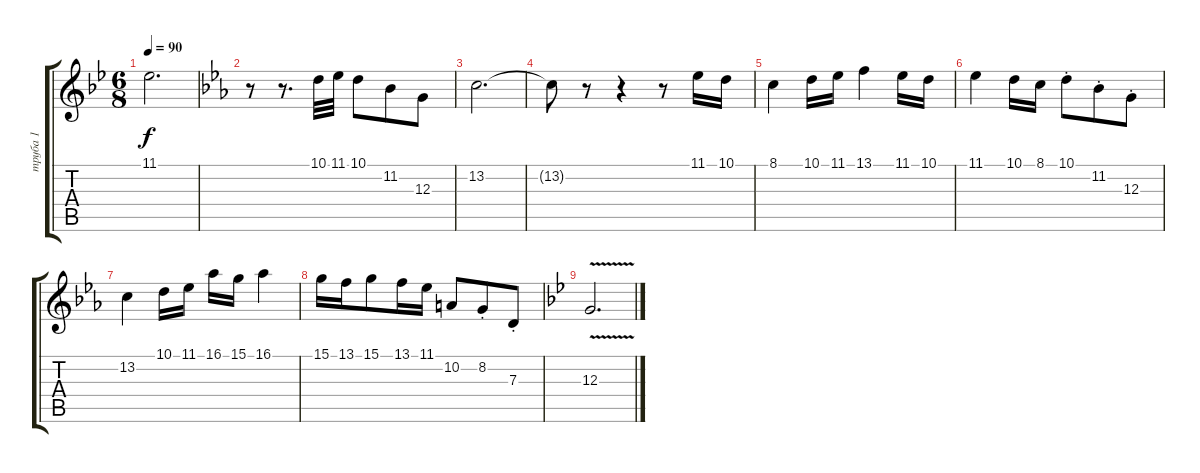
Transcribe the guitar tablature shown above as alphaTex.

\track ("труба 1" "труба 1") {instrument trumpet}
\staff {score tabs}
\tuning (E4 B3 G3 D3 A2 E2) {hide}
\ts (6 8)
\tempo 90
\clef g2
\ks gminor
11.1.2{d dy f} |
\ks cminor
r.8 r.8{d} 10.1.32 11.1.32 10.1.8 11.2.8 12.3.8 |
13.2.2{d} |
13.2{t}.8 r.8 r.4 r.8 11.1.16 10.1.16 |
8.1.4 10.1.16 11.1.16 13.1.4 11.1.16 10.1.16 |
11.1.4 10.1.16 8.1.16 10.1{st}.8 11.2{st}.8 12.3{st}.8 |
13.2.4 10.1.16 11.1.16 16.1.16 15.1.16 16.1.4 |
15.1.16 13.1.16 15.1.8 13.1.16 11.1.16 10.2.8 8.2{st}.8 7.3{st}.8 |
\ks gminor
12.3{v}.2{d}
